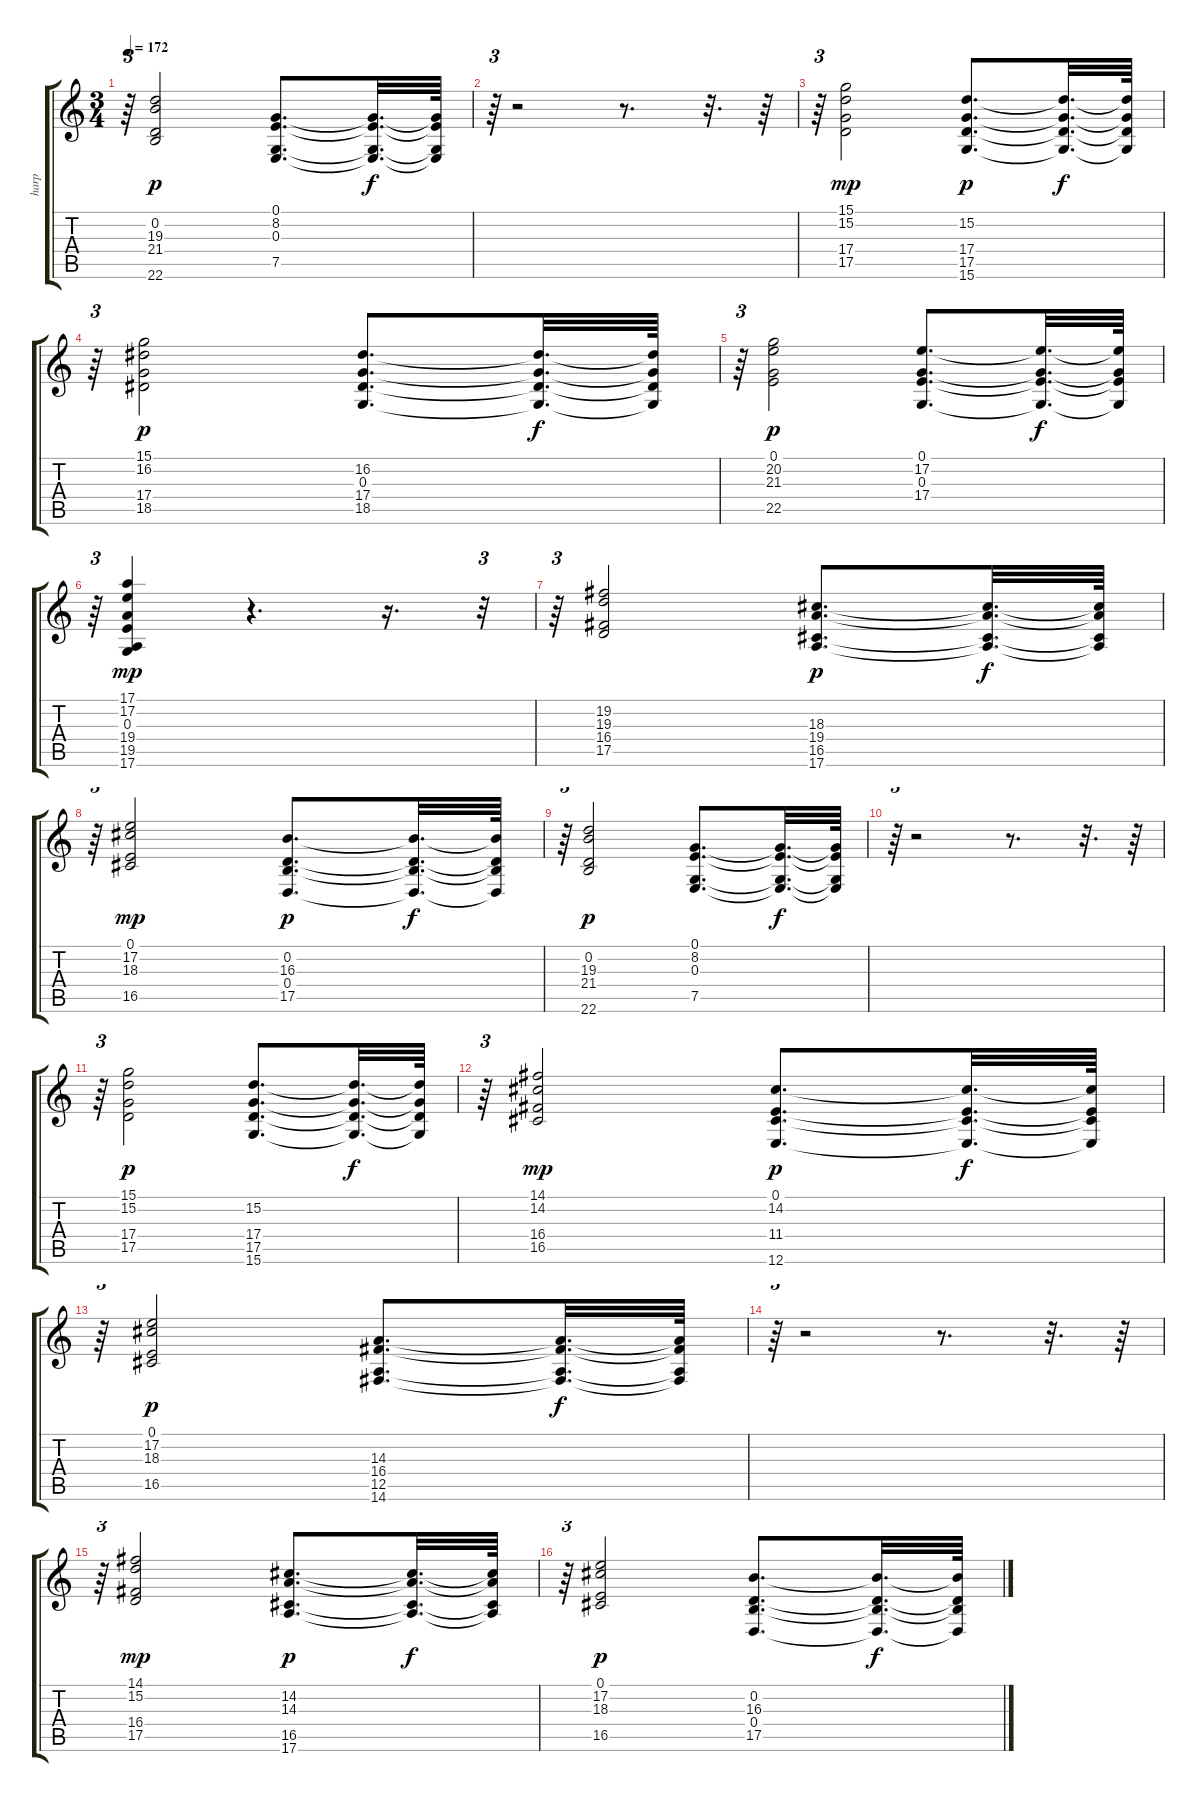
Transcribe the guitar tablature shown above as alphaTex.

\track ("harp" "harp") {instrument orchestralharp}
\staff {score tabs}
\tuning (E4 B3 G3 D3 A2 E2) {hide}
\ts (3 4)
\tempo 172
\clef g2
\ks c
r.64{tu (3 2) dy f} (0.2 19.3 21.4 22.6).2{dy p} (0.1 8.2 0.3 7.5).8{d} (0.1{t} 8.2{t} 0.3{t} 7.5{t}).32{d dy f} (0.1{t} 8.2{t} 0.3{t} 7.5{t}).64 |
r.64{tu (3 2)} r.2 r.8{d} r.32{d} r.64 |
r.64{tu (3 2)} (15.1 15.2 17.4 17.5).2{dy mp} (15.2 17.4 17.5 15.6).8{d dy p} (15.2{t} 17.4{t} 17.5{t} 15.6{t}).32{d dy f} (15.2{t} 17.4{t} 17.5{t} 15.6{t}).64 |
r.64{tu (3 2)} (15.1 16.2 17.4 18.5).2{dy p} (16.2 0.3 17.4 18.5).8{d} (16.2{t} 0.3{t} 17.4{t} 18.5{t}).32{d dy f} (16.2{t} 0.3{t} 17.4{t} 18.5{t}).64 |
r.64{tu (3 2)} (0.1 20.2 21.3 22.5).2{dy p} (0.1 17.2 0.3 17.4).8{d} (0.1{t} 17.2{t} 0.3{t} 17.4{t}).32{d dy f} (0.1{t} 17.2{t} 0.3{t} 17.4{t}).64 |
r.64{tu (3 2)} (17.1 17.2 0.3 19.4 19.5 17.6).4{dy mp} r.4{d} r.16{d} r.32{tu (3 2)} |
r.64{tu (3 2)} (19.2 19.3 16.4 17.5).2 (18.3 19.4 16.5 17.6).8{d dy p} (18.3{t} 19.4{t} 16.5{t} 17.6{t}).32{d dy f} (18.3{t} 19.4{t} 16.5{t} 17.6{t}).64 |
r.64{tu (3 2)} (0.1 17.2 18.3 16.5).2{dy mp} (0.2 16.3 0.4 17.5).8{d dy p} (0.2{t} 16.3{t} 0.4{t} 17.5{t}).32{d dy f} (0.2{t} 16.3{t} 0.4{t} 17.5{t}).64 |
r.64{tu (3 2)} (0.2 19.3 21.4 22.6).2{dy p} (0.1 8.2 0.3 7.5).8{d} (0.1{t} 8.2{t} 0.3{t} 7.5{t}).32{d dy f} (0.1{t} 8.2{t} 0.3{t} 7.5{t}).64 |
r.64{tu (3 2)} r.2 r.8{d} r.32{d} r.64 |
r.64{tu (3 2)} (15.1 15.2 17.4 17.5).2{dy p} (15.2 17.4 17.5 15.6).8{d} (15.2{t} 17.4{t} 17.5{t} 15.6{t}).32{d dy f} (15.2{t} 17.4{t} 17.5{t} 15.6{t}).64 |
r.64{tu (3 2)} (14.1 14.2 16.4 16.5).2{dy mp} (0.1 14.2 11.4 12.6).8{d dy p} (0.1{t} 14.2{t} 11.4{t} 12.6{t}).32{d dy f} (0.1{t} 14.2{t} 11.4{t} 12.6{t}).64 |
r.64{tu (3 2)} (0.1 17.2 18.3 16.5).2{dy p} (14.3 16.4 12.5 14.6).8{d} (14.3{t} 16.4{t} 12.5{t} 14.6{t}).32{d dy f} (14.3{t} 16.4{t} 12.5{t} 14.6{t}).64 |
r.64{tu (3 2)} r.2 r.8{d} r.32{d} r.64 |
r.64{tu (3 2)} (14.1 15.2 16.4 17.5).2{dy mp} (14.2 14.3 16.5 17.6).8{d dy p} (14.2{t} 14.3{t} 16.5{t} 17.6{t}).32{d dy f} (14.2{t} 14.3{t} 16.5{t} 17.6{t}).64 |
r.64{tu (3 2)} (0.1 17.2 18.3 16.5).2{dy p} (0.2 16.3 0.4 17.5).8{d} (0.2{t} 16.3{t} 0.4{t} 17.5{t}).32{d dy f} (0.2{t} 16.3{t} 0.4{t} 17.5{t}).64
